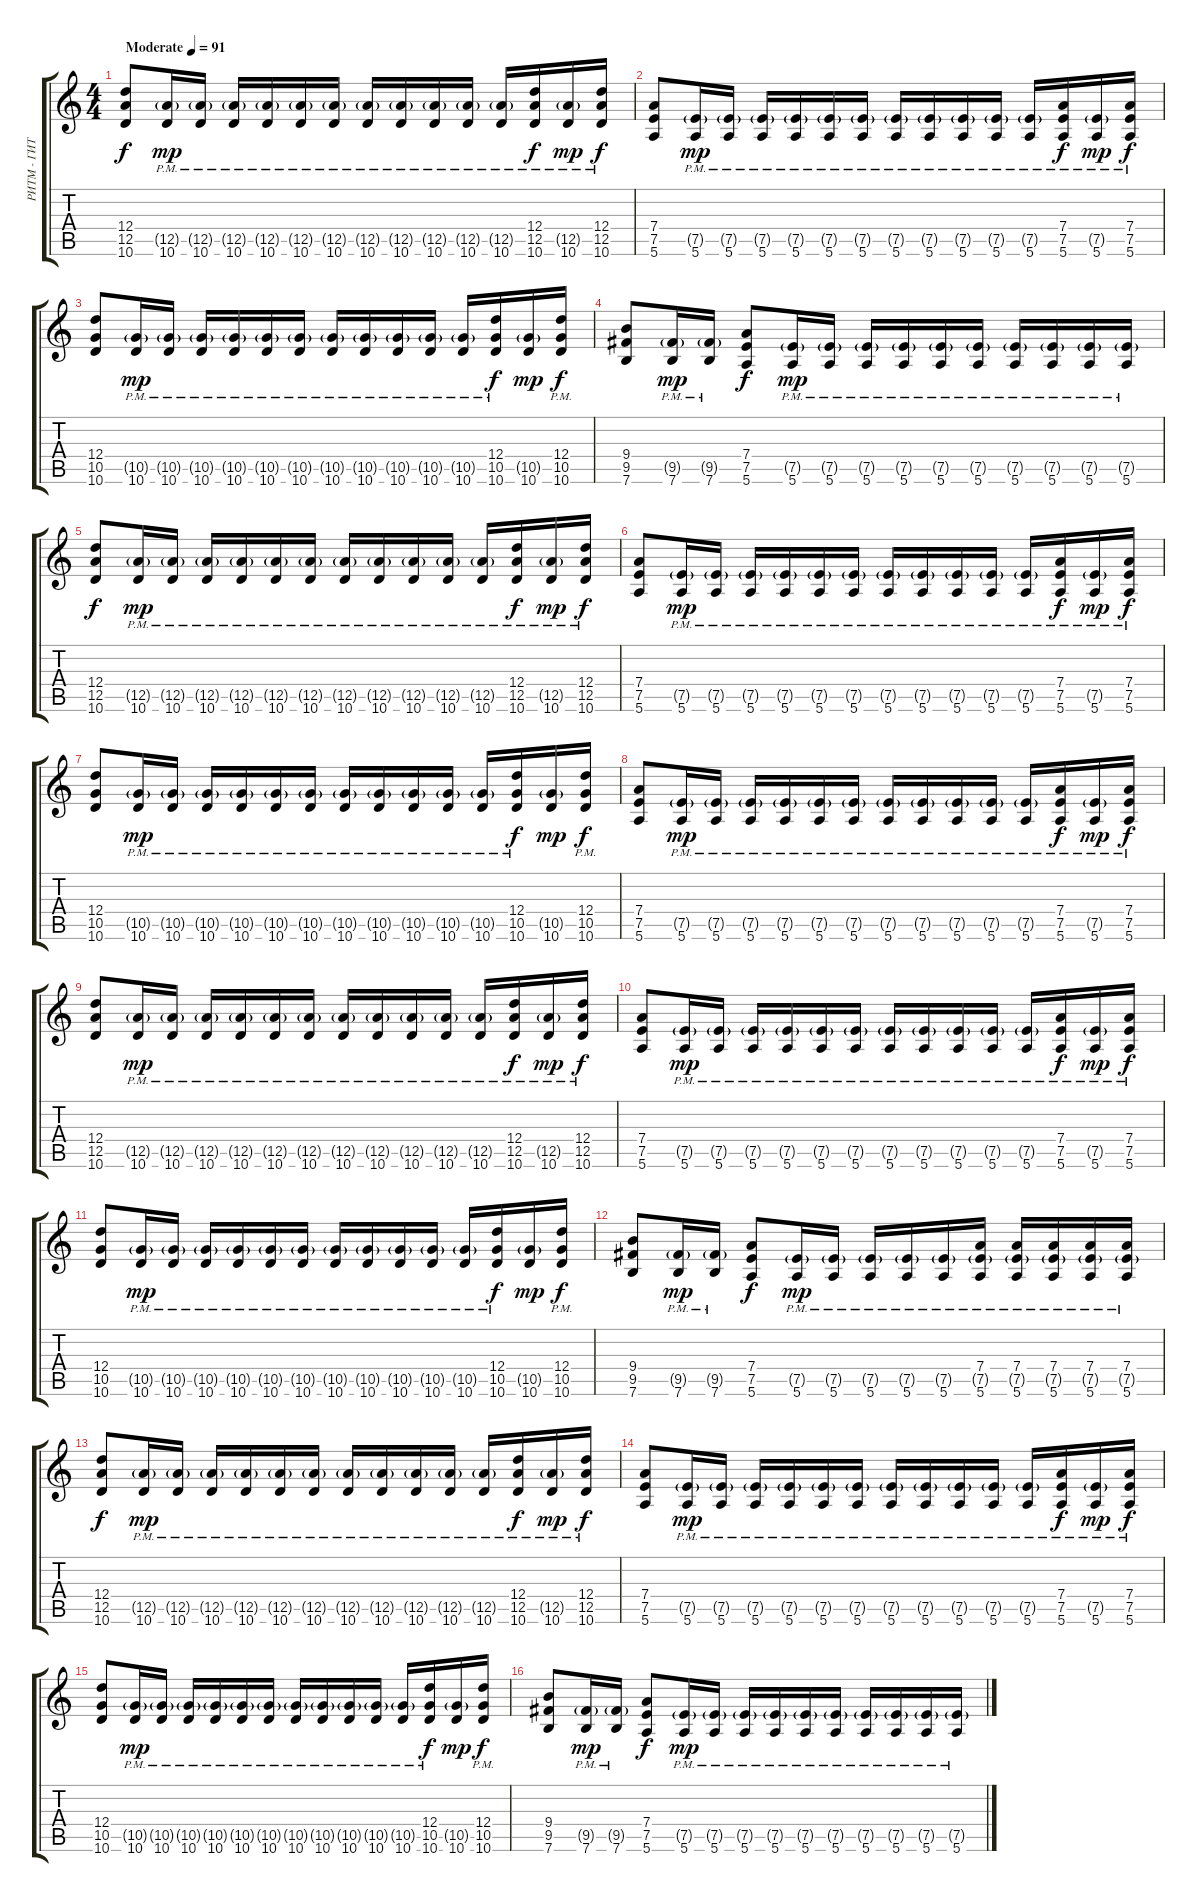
\track ("РИТМ - ГИТАРА" "РИТМ - ГИТ") {instrument overdrivenguitar}
\staff {score tabs}
\tuning (E4 B3 G3 D3 A2 E2) {hide}
\ts (4 4)
\tempo (91 "Moderate")
\clef g2
\ks c
(12.4 12.5 10.6).8{dy f instrument overdrivenguitar} (12.5{g} 10.6{pm}).16{dy mp} (12.5{g} 10.6{pm}).16 (12.5{g} 10.6{pm}).16 (12.5{g} 10.6{pm}).16 (12.5{g} 10.6{pm}).16 (12.5{g} 10.6{pm}).16 (12.5{g} 10.6{pm}).16 (12.5{g} 10.6{pm}).16 (12.5{g} 10.6{pm}).16 (12.5{g} 10.6{pm}).16 (12.5{g} 10.6{pm}).16 (12.4 12.5 10.6{pm}).16{dy f} (12.5{g} 10.6{pm}).16{dy mp} (12.4 12.5 10.6{pm}).16{dy f} |
(7.4 7.5 5.6).8 (7.5{g} 5.6{pm}).16{dy mp} (7.5{g} 5.6{pm}).16 (7.5{g} 5.6{pm}).16 (7.5{g} 5.6{pm}).16 (7.5{g} 5.6{pm}).16 (7.5{g} 5.6{pm}).16 (7.5{g} 5.6{pm}).16 (7.5{g} 5.6{pm}).16 (7.5{g} 5.6{pm}).16 (7.5{g} 5.6{pm}).16 (7.5{g} 5.6{pm}).16 (7.4 7.5 5.6{pm}).16{dy f} (7.5{g} 5.6{pm}).16{dy mp} (7.4 7.5 5.6{pm}).16{dy f} |
(12.4 10.5 10.6).8 (10.5{g} 10.6{pm}).16{dy mp} (10.5{g} 10.6{pm}).16 (10.5{g} 10.6{pm}).16 (10.5{g} 10.6{pm}).16 (10.5{g} 10.6{pm}).16 (10.5{g} 10.6{pm}).16 (10.5{g} 10.6{pm}).16 (10.5{g} 10.6{pm}).16 (10.5{g} 10.6{pm}).16 (10.5{g} 10.6{pm}).16 (10.5{g} 10.6{pm}).16 (12.4 10.5 10.6{pm}).16{dy f} (10.5{g} 10.6).16{dy mp} (12.4 10.5 10.6{pm}).16{dy f} |
(9.4 9.5 7.6).8 (9.5{g pm} 7.6).16{dy mp} (9.5{g pm} 7.6).16 (7.4 7.5 5.6).8{dy f} (7.5{g pm} 5.6).16{dy mp} (7.5{g pm} 5.6).16 (7.5{g pm} 5.6).16 (7.5{g pm} 5.6).16 (7.5{g pm} 5.6).16 (7.5{g pm} 5.6).16 (7.5{g pm} 5.6).16 (7.5{g pm} 5.6).16 (7.5{g pm} 5.6).16 (7.5{g pm} 5.6).16 |
(12.4 12.5 10.6).8{dy f} (12.5{g} 10.6{pm}).16{dy mp} (12.5{g} 10.6{pm}).16 (12.5{g} 10.6{pm}).16 (12.5{g} 10.6{pm}).16 (12.5{g} 10.6{pm}).16 (12.5{g} 10.6{pm}).16 (12.5{g} 10.6{pm}).16 (12.5{g} 10.6{pm}).16 (12.5{g} 10.6{pm}).16 (12.5{g} 10.6{pm}).16 (12.5{g} 10.6{pm}).16 (12.4 12.5 10.6{pm}).16{dy f} (12.5{g} 10.6{pm}).16{dy mp} (12.4 12.5 10.6{pm}).16{dy f} |
(7.4 7.5 5.6).8 (7.5{g} 5.6{pm}).16{dy mp} (7.5{g} 5.6{pm}).16 (7.5{g} 5.6{pm}).16 (7.5{g} 5.6{pm}).16 (7.5{g} 5.6{pm}).16 (7.5{g} 5.6{pm}).16 (7.5{g} 5.6{pm}).16 (7.5{g} 5.6{pm}).16 (7.5{g} 5.6{pm}).16 (7.5{g} 5.6{pm}).16 (7.5{g} 5.6{pm}).16 (7.4 7.5 5.6{pm}).16{dy f} (7.5{g} 5.6{pm}).16{dy mp} (7.4 7.5 5.6{pm}).16{dy f} |
(12.4 10.5 10.6).8 (10.5{g} 10.6{pm}).16{dy mp} (10.5{g} 10.6{pm}).16 (10.5{g} 10.6{pm}).16 (10.5{g} 10.6{pm}).16 (10.5{g} 10.6{pm}).16 (10.5{g} 10.6{pm}).16 (10.5{g} 10.6{pm}).16 (10.5{g} 10.6{pm}).16 (10.5{g} 10.6{pm}).16 (10.5{g} 10.6{pm}).16 (10.5{g} 10.6{pm}).16 (12.4 10.5 10.6{pm}).16{dy f} (10.5{g} 10.6).16{dy mp} (12.4 10.5 10.6{pm}).16{dy f} |
(7.4 7.5 5.6).8 (7.5{g pm} 5.6).16{dy mp} (7.5{g pm} 5.6).16 (7.5{g pm} 5.6).16 (7.5{g pm} 5.6).16 (7.5{g pm} 5.6).16 (7.5{g pm} 5.6).16 (7.5{g pm} 5.6).16 (7.5{g pm} 5.6).16 (7.5{g pm} 5.6).16 (7.5{g pm} 5.6).16 (7.5{g pm} 5.6).16 (7.4 7.5{pm} 5.6).16{dy f} (7.5{g pm} 5.6).16{dy mp} (7.4 7.5{pm} 5.6).16{dy f} |
(12.4 12.5 10.6).8 (12.5{g} 10.6{pm}).16{dy mp} (12.5{g} 10.6{pm}).16 (12.5{g} 10.6{pm}).16 (12.5{g} 10.6{pm}).16 (12.5{g} 10.6{pm}).16 (12.5{g} 10.6{pm}).16 (12.5{g} 10.6{pm}).16 (12.5{g} 10.6{pm}).16 (12.5{g} 10.6{pm}).16 (12.5{g} 10.6{pm}).16 (12.5{g} 10.6{pm}).16 (12.4 12.5 10.6{pm}).16{dy f} (12.5{g} 10.6{pm}).16{dy mp} (12.4 12.5 10.6{pm}).16{dy f} |
(7.4 7.5 5.6).8 (7.5{g} 5.6{pm}).16{dy mp} (7.5{g} 5.6{pm}).16 (7.5{g} 5.6{pm}).16 (7.5{g} 5.6{pm}).16 (7.5{g} 5.6{pm}).16 (7.5{g} 5.6{pm}).16 (7.5{g} 5.6{pm}).16 (7.5{g} 5.6{pm}).16 (7.5{g} 5.6{pm}).16 (7.5{g} 5.6{pm}).16 (7.5{g} 5.6{pm}).16 (7.4 7.5 5.6{pm}).16{dy f} (7.5{g} 5.6{pm}).16{dy mp} (7.4 7.5 5.6{pm}).16{dy f} |
(12.4 10.5 10.6).8 (10.5{g} 10.6{pm}).16{dy mp} (10.5{g} 10.6{pm}).16 (10.5{g} 10.6{pm}).16 (10.5{g} 10.6{pm}).16 (10.5{g} 10.6{pm}).16 (10.5{g} 10.6{pm}).16 (10.5{g} 10.6{pm}).16 (10.5{g} 10.6{pm}).16 (10.5{g} 10.6{pm}).16 (10.5{g} 10.6{pm}).16 (10.5{g} 10.6{pm}).16 (12.4 10.5 10.6{pm}).16{dy f} (10.5{g} 10.6).16{dy mp} (12.4 10.5 10.6{pm}).16{dy f} |
(9.4 9.5 7.6).8 (9.5{g pm} 7.6).16{dy mp} (9.5{g pm} 7.6).16 (7.4 7.5 5.6).8{dy f} (7.5{g pm} 5.6).16{dy mp} (7.5{g pm} 5.6).16 (7.5{g pm} 5.6).16 (7.5{g pm} 5.6).16 (7.5{g pm} 5.6).16 (7.4 7.5{g pm} 5.6).16 (7.4 7.5{g pm} 5.6).16 (7.4 7.5{g pm} 5.6).16 (7.4 7.5{g pm} 5.6).16 (7.4 7.5{g pm} 5.6).16 |
(12.4 12.5 10.6).8{dy f} (12.5{g} 10.6{pm}).16{dy mp} (12.5{g} 10.6{pm}).16 (12.5{g} 10.6{pm}).16 (12.5{g} 10.6{pm}).16 (12.5{g} 10.6{pm}).16 (12.5{g} 10.6{pm}).16 (12.5{g} 10.6{pm}).16 (12.5{g} 10.6{pm}).16 (12.5{g} 10.6{pm}).16 (12.5{g} 10.6{pm}).16 (12.5{g} 10.6{pm}).16 (12.4 12.5 10.6{pm}).16{dy f} (12.5{g} 10.6{pm}).16{dy mp} (12.4 12.5 10.6{pm}).16{dy f} |
(7.4 7.5 5.6).8 (7.5{g} 5.6{pm}).16{dy mp} (7.5{g} 5.6{pm}).16 (7.5{g} 5.6{pm}).16 (7.5{g} 5.6{pm}).16 (7.5{g} 5.6{pm}).16 (7.5{g} 5.6{pm}).16 (7.5{g} 5.6{pm}).16 (7.5{g} 5.6{pm}).16 (7.5{g} 5.6{pm}).16 (7.5{g} 5.6{pm}).16 (7.5{g} 5.6{pm}).16 (7.4 7.5 5.6{pm}).16{dy f} (7.5{g} 5.6{pm}).16{dy mp} (7.4 7.5 5.6{pm}).16{dy f} |
(12.4 10.5 10.6).8 (10.5{g} 10.6{pm}).16{dy mp} (10.5{g} 10.6{pm}).16 (10.5{g} 10.6{pm}).16 (10.5{g} 10.6{pm}).16 (10.5{g} 10.6{pm}).16 (10.5{g} 10.6{pm}).16 (10.5{g} 10.6{pm}).16 (10.5{g} 10.6{pm}).16 (10.5{g} 10.6{pm}).16 (10.5{g} 10.6{pm}).16 (10.5{g} 10.6{pm}).16 (12.4 10.5 10.6{pm}).16{dy f} (10.5{g} 10.6).16{dy mp} (12.4 10.5 10.6{pm}).16{dy f} |
(9.4 9.5 7.6).8 (9.5{g pm} 7.6).16{dy mp} (9.5{g pm} 7.6).16 (7.4 7.5 5.6).8{dy f} (7.5{g pm} 5.6).16{dy mp} (7.5{g pm} 5.6).16 (7.5{g pm} 5.6).16 (7.5{g pm} 5.6).16 (7.5{g pm} 5.6).16 (7.5{g pm} 5.6).16 (7.5{g pm} 5.6).16 (7.5{g pm} 5.6).16 (7.5{g pm} 5.6).16 (7.5{g pm} 5.6).16
